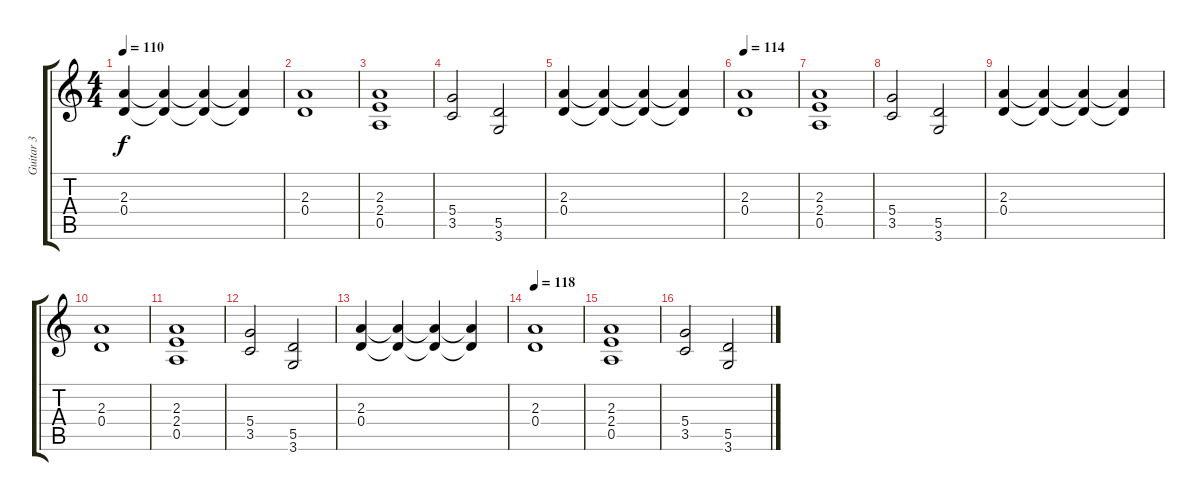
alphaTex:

\track ("Guitar 3" "Guitar 3") {instrument overdrivenguitar}
\staff {score tabs}
\tuning (E4 B3 G3 D3 A2 E2) {hide}
\ts (4 4)
\tempo 110
\clef g2
\ks c
(2.3 0.4).4{dy f} (2.3{t} 0.4{t}).4 (2.3{t} 0.4{t}).4 (2.3{t} 0.4{t}).4 |
(2.3 0.4).1 |
(2.3 2.4 0.5).1 |
(5.4 3.5).2 (5.5 3.6).2 |
(2.3 0.4).4 (2.3{t} 0.4{t}).4 (2.3{t} 0.4{t}).4 (2.3{t} 0.4{t}).4 |
\tempo 114
(2.3 0.4).1 |
(2.3 2.4 0.5).1 |
(5.4 3.5).2 (5.5 3.6).2 |
(2.3 0.4).4 (2.3{t} 0.4{t}).4 (2.3{t} 0.4{t}).4 (2.3{t} 0.4{t}).4 |
(2.3 0.4).1 |
(2.3 2.4 0.5).1 |
(5.4 3.5).2 (5.5 3.6).2 |
(2.3 0.4).4 (2.3{t} 0.4{t}).4 (2.3{t} 0.4{t}).4 (2.3{t} 0.4{t}).4 |
\tempo 118
(2.3 0.4).1 |
(2.3 2.4 0.5).1 |
(5.4 3.5).2 (5.5 3.6).2
